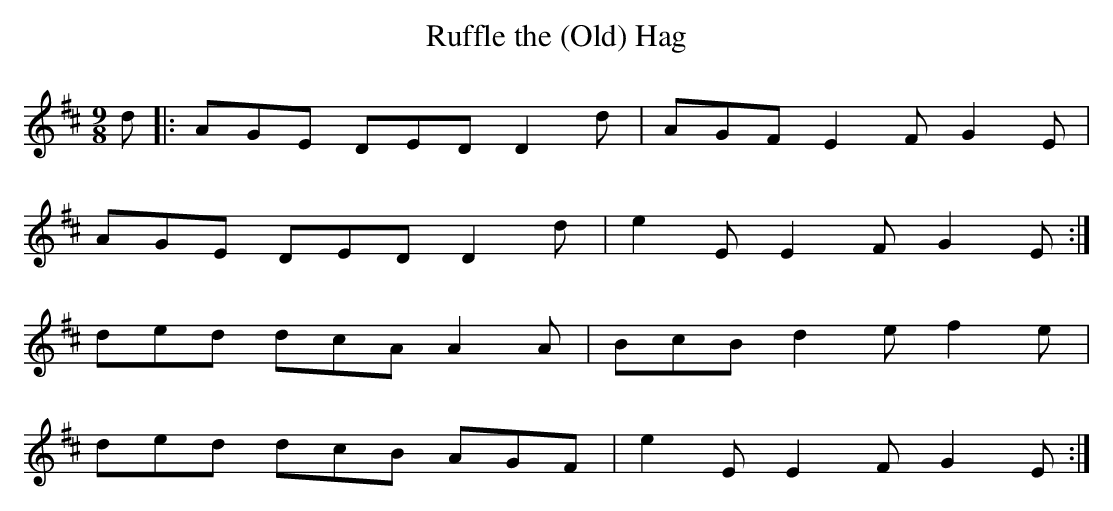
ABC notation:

X:1
T: Ruffle the (Old) Hag
L: 1/8
M: 9/8
K: Edor
d |: AGE DED D2d | AGF E2F G2E |
AGE DED D2d | e2E E2F G2E :|
ded dcA A2A | BcB d2e f2e |
ded dcB AGF | e2E E2F G2E :|
